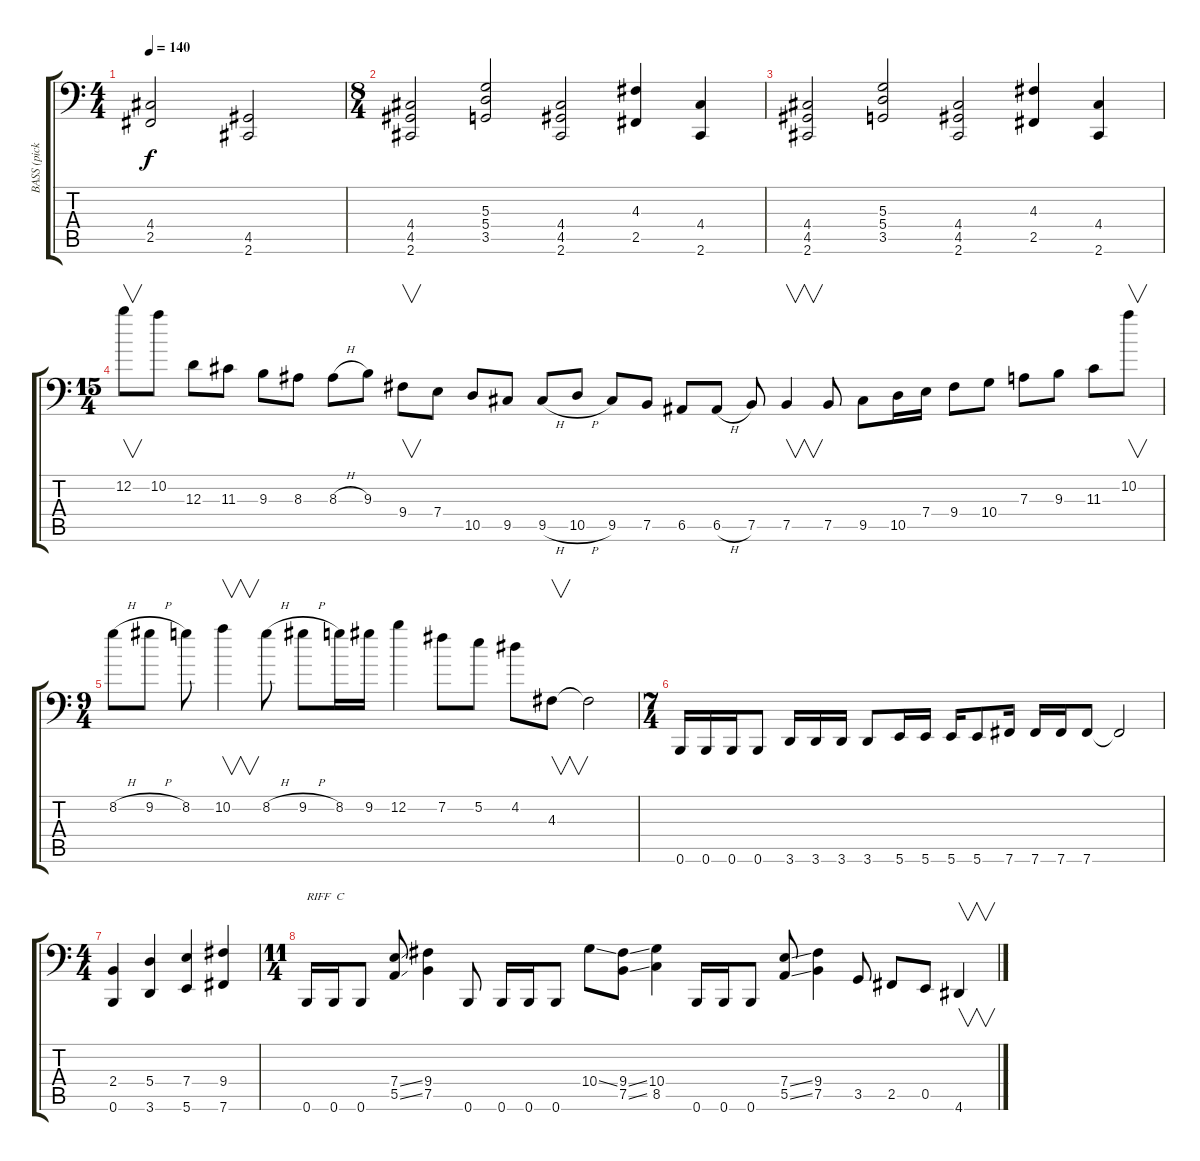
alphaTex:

\track ("BASS (pick)" "BASS (pick") {instrument electricbasspick}
\staff {score tabs}
\tuning (E4 B3 D2 A1 E1 B0) {hide}
\ts (4 4)
\tempo 140
\clef f4
\ks c
(4.4 2.5).2{dy f} (4.5 2.6).2 |
\ts (8 4)
(4.4 4.5 2.6).2 (5.3 5.4 3.5).2 (4.4 4.5 2.6).2 (4.3 2.5).4 (4.4 2.6).4 |
(4.4 4.5 2.6).2 (5.3 5.4 3.5).2 (4.4 4.5 2.6).2 (4.3 2.5).4 (4.4 2.6).4 |
\ts (15 4)
12.2.8{v} 10.2.8 12.3.8 11.3.8 9.3.8 8.3.8 8.3{h}.8 9.3.8 9.4.8{v} 7.4.8 10.5.8 9.5.8 9.5{h}.8 10.5{h}.8 9.5.8 7.5.8 6.5.8 6.5{h}.8 7.5.8 7.5.4{v} 7.5.8 9.5.8 10.5.16 7.4.16 9.4.8 10.4.8 7.3.8 9.3.8 11.3.8 10.2.8{v} |
\ts (9 4)
8.2{h}.8 9.2{h}.8 8.2.8 10.2.4{v} 8.2{h}.8 9.2{h}.8 8.2.16 9.2.16 12.2.4 7.2.8 5.2.8 4.2.8 4.3.8{v} 4.3{t}.2 |
\ts (7 4)
0.6.16 0.6.16 0.6.16 0.6.8 3.6.16 3.6.16 3.6.16 3.6.8 5.6.16 5.6.16 5.6.16 5.6.8 7.6.16 7.6.16 7.6.16 7.6.8 7.6{t}.2 |
\ts (4 4)
(2.4 0.6).4 (5.4 3.6).4 (7.4 5.6).4 (9.4 7.6).4 |
\ts (11 4)
0.6.16{txt "RIFF  C"} 0.6.16 0.6.8 (7.4{ss} 5.5{ss}).8 (9.4 7.5).4 0.6.8 0.6.16 0.6.16 0.6.8 10.4{ss}.8 (9.4{ss} 7.5{ss}).8 (10.4 8.5).4 0.6.16 0.6.16 0.6.8 (7.4{ss} 5.5{ss}).8 (9.4 7.5).4 3.5.8 2.5.8 0.5.8 4.6.4{v}
